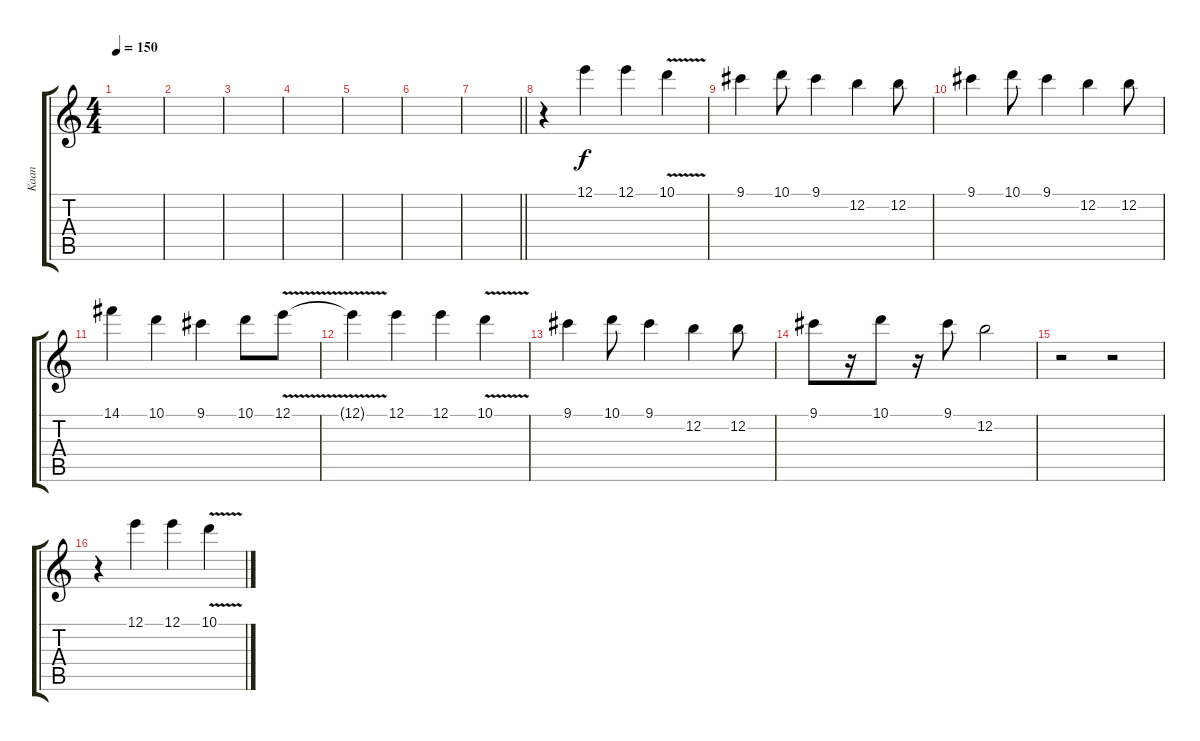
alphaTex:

\track ("Kaan" "Kaan") {instrument overdrivenguitar}
\staff {score tabs}
\tuning (E4 B3 G3 D3 A2 E2) {hide}
\ts (4 4)
\tempo 150
\clef g2
\ks c
|
|
|
|
|
|
\barLineRight lightlight
|
r.4 12.1.4{dy f} 12.1.4 10.1{v}.4 |
9.1.4 10.1.8 9.1.4 12.2.4 12.2.8 |
9.1.4 10.1.8 9.1.4 12.2.4 12.2.8 |
14.1.4 10.1.4 9.1.4 10.1.8 12.1{v}.8 |
12.1{t}.4 12.1.4 12.1.4 10.1{v}.4 |
9.1.4 10.1.8 9.1.4 12.2.4 12.2.8 |
9.1.8 r.16 10.1.8 r.16 9.1.8 12.2.2 |
r.2 r.2 |
r.4 12.1.4 12.1.4 10.1{v}.4
